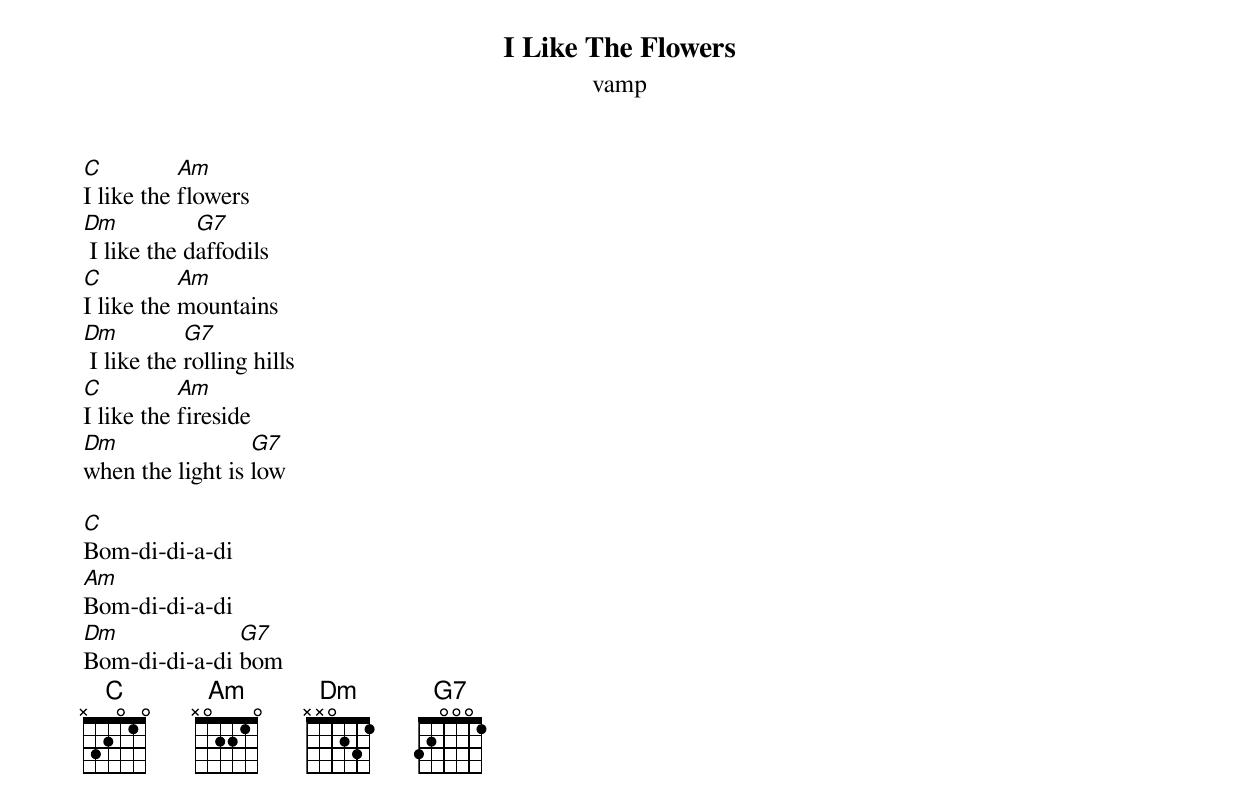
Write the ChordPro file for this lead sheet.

{t:I Like The Flowers}
{st:vamp}

[C]I like the [Am]flowers
[Dm] I like the d[G7]affodils
[C]I like the [Am]mountains
[Dm] I like the [G7]rolling hills
[C]I like the [Am]fireside
[Dm]when the light is [G7]low

[C]Bom-di-di-a-di
[Am]Bom-di-di-a-di
[Dm]Bom-di-di-a-di [G7]bom
